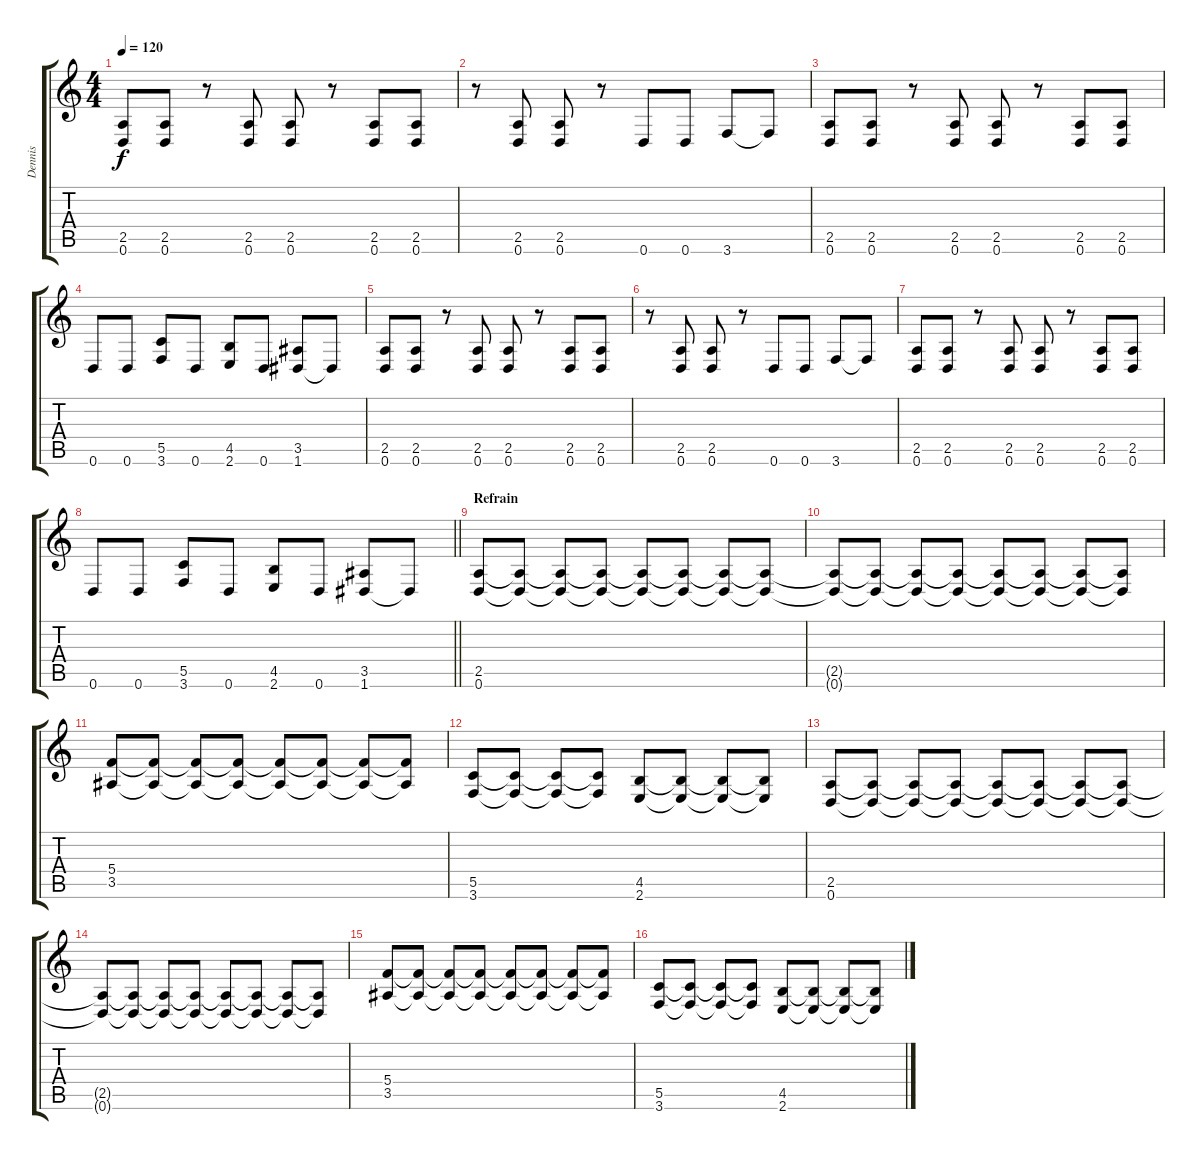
\track ("Dennis" "Dennis") {instrument distortionguitar}
\staff {score tabs}
\tuning (D4 A3 F3 C3 G2 D2) {hide}
\ts (4 4)
\tempo 120
\clef g2
\ks c
(2.5 0.6).8{dy f} (2.5 0.6).8 r.8 (2.5 0.6).8 (2.5 0.6).8 r.8 (2.5 0.6).8 (2.5 0.6).8 |
r.8 (2.5 0.6).8 (2.5 0.6).8 r.8 0.6.8 0.6.8 3.6.8 3.6{t}.8 |
(2.5 0.6).8 (2.5 0.6).8 r.8 (2.5 0.6).8 (2.5 0.6).8 r.8 (2.5 0.6).8 (2.5 0.6).8 |
0.6.8 0.6.8 (5.5 3.6).8 0.6.8 (4.5 2.6).8 0.6.8 (3.5 1.6).8 1.6{t}.8 |
(2.5 0.6).8 (2.5 0.6).8 r.8 (2.5 0.6).8 (2.5 0.6).8 r.8 (2.5 0.6).8 (2.5 0.6).8 |
r.8 (2.5 0.6).8 (2.5 0.6).8 r.8 0.6.8 0.6.8 3.6.8 3.6{t}.8 |
(2.5 0.6).8 (2.5 0.6).8 r.8 (2.5 0.6).8 (2.5 0.6).8 r.8 (2.5 0.6).8 (2.5 0.6).8 |
\barLineRight lightlight
0.6.8 0.6.8 (5.5 3.6).8 0.6.8 (4.5 2.6).8 0.6.8 (3.5 1.6).8 1.6{t}.8 |
\section ("" "Refrain")
(2.5 0.6).8 (2.5{t} 0.6{t}).8 (2.5{t} 0.6{t}).8 (2.5{t} 0.6{t}).8 (2.5{t} 0.6{t}).8 (2.5{t} 0.6{t}).8 (2.5{t} 0.6{t}).8 (2.5{t} 0.6{t}).8 |
(2.5{t} 0.6{t}).8 (2.5{t} 0.6{t}).8 (2.5{t} 0.6{t}).8 (2.5{t} 0.6{t}).8 (2.5{t} 0.6{t}).8 (2.5{t} 0.6{t}).8 (2.5{t} 0.6{t}).8 (2.5{t} 0.6{t}).8 |
(5.4 3.5).8 (5.4{t} 3.5{t}).8 (5.4{t} 3.5{t}).8 (5.4{t} 3.5{t}).8 (5.4{t} 3.5{t}).8 (5.4{t} 3.5{t}).8 (5.4{t} 3.5{t}).8 (5.4{t} 3.5{t}).8 |
(5.5 3.6).8 (5.5{t} 3.6{t}).8 (5.5{t} 3.6{t}).8 (5.5{t} 3.6{t}).8 (4.5 2.6).8 (4.5{t} 2.6{t}).8 (4.5{t} 2.6{t}).8 (4.5{t} 2.6{t}).8 |
(2.5 0.6).8 (2.5{t} 0.6{t}).8 (2.5{t} 0.6{t}).8 (2.5{t} 0.6{t}).8 (2.5{t} 0.6{t}).8 (2.5{t} 0.6{t}).8 (2.5{t} 0.6{t}).8 (2.5{t} 0.6{t}).8 |
(2.5{t} 0.6{t}).8 (2.5{t} 0.6{t}).8 (2.5{t} 0.6{t}).8 (2.5{t} 0.6{t}).8 (2.5{t} 0.6{t}).8 (2.5{t} 0.6{t}).8 (2.5{t} 0.6{t}).8 (2.5{t} 0.6{t}).8 |
(5.4 3.5).8 (5.4{t} 3.5{t}).8 (5.4{t} 3.5{t}).8 (5.4{t} 3.5{t}).8 (5.4{t} 3.5{t}).8 (5.4{t} 3.5{t}).8 (5.4{t} 3.5{t}).8 (5.4{t} 3.5{t}).8 |
(5.5 3.6).8 (5.5{t} 3.6{t}).8 (5.5{t} 3.6{t}).8 (5.5{t} 3.6{t}).8 (4.5 2.6).8 (4.5{t} 2.6{t}).8 (4.5{t} 2.6{t}).8 (4.5{t} 2.6{t}).8
